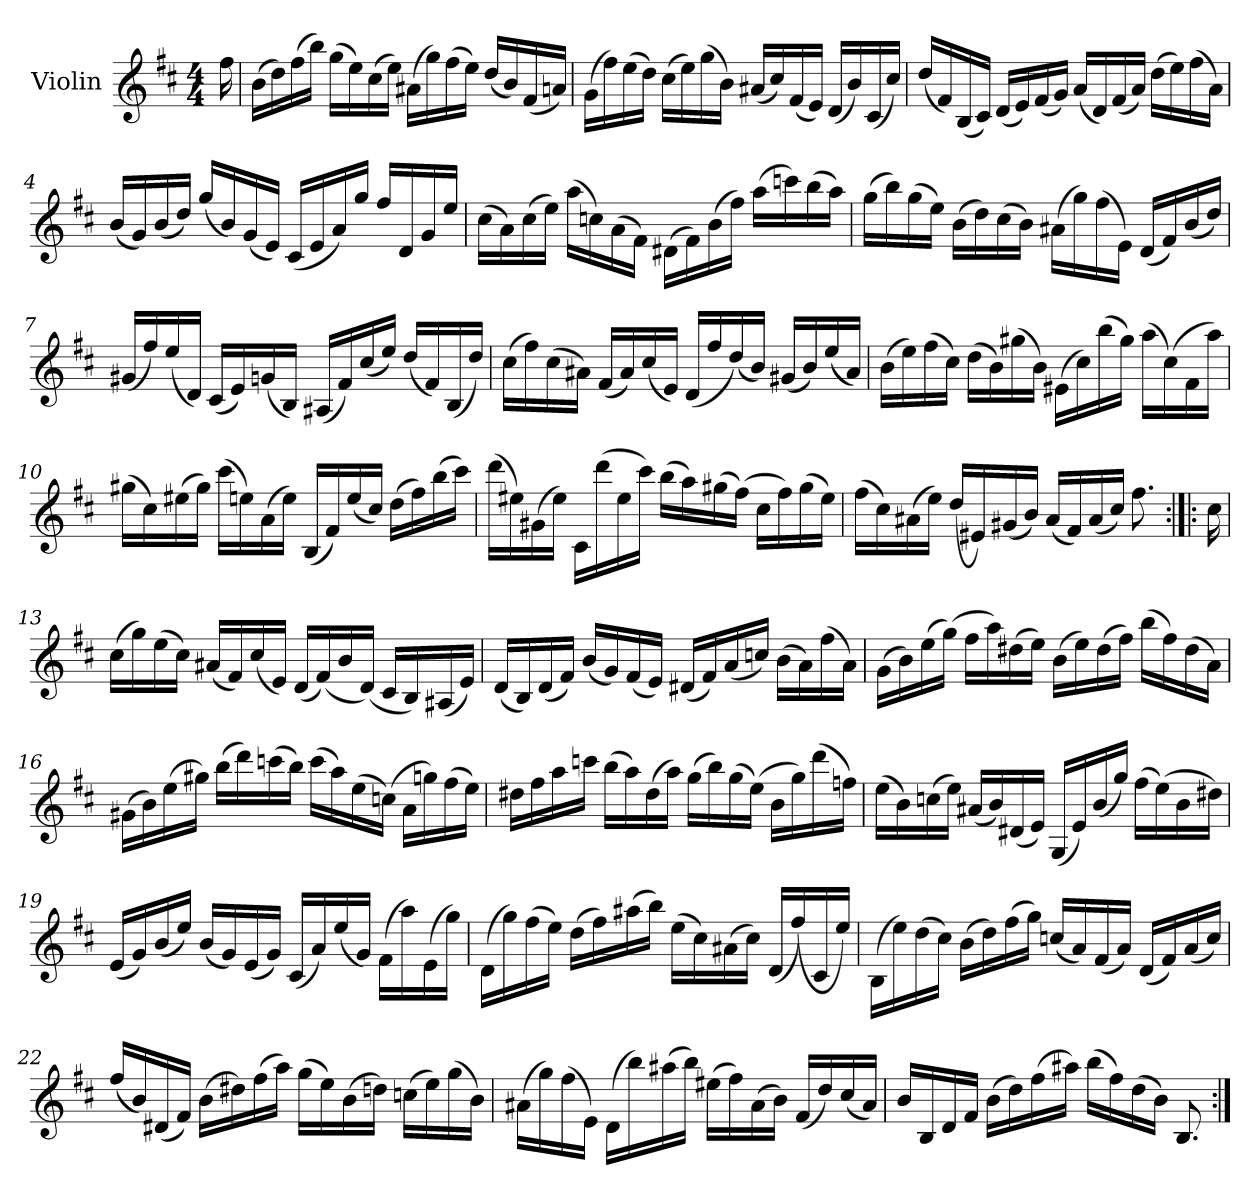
**kern
*part1
*staff1
*I"Violin
*I'Vln
*clefG2
*k[f#c#]
*M4/4
*MM64
=
16ff#\
=1
(16b\LL
16dd\)
(16ff#\
16bb\JJ)
(16gg\LL
16ee\)
(16cc#\
16ee\JJ)
(16a#X\LL
16gg\)
(16ff#\
16ee\JJ)
(16dd/LL
16b/)
(16f#/
16an/JJ)
=2
(16g\LL
16ff#\)
(16ee\
16dd\JJ)
(16cc#\LL
16ee\)
(16gg\
16b\JJ)
(16a#X/LL
16cc#/)
(16f#/
16e/JJ)
(16d/LL
16b/)
(16c#/
16cc#/JJ)
=3
(16dd/LL
16f#/)
(16B/
16c#/JJ)
(16d/LL
16e/)
(16f#/
16g/JJ)
(16a/LL
16d/)
(16f#/
16a/JJ)
(16dd\LL
16ee\)
(16ff#\
16a\JJ)
=4
(16b/LL
16g/)
(16b/
16dd/JJ)
(16gg/LL
16b/)
(16g/
16e/JJ)
(16c#/LL
16e/
16a/)
16gg/JJ
16ff#/LL
16d/
16g/
16ee/JJ
=5
(16cc#\LL
16a\)
(16cc#\
16ee\JJ)
(16aa\LL
16ccn\)
(16a\
16f#\JJ)
(16d#X\LL
16f#\)
(16b\
16ff#\JJ)
(16aa\LL
16cccn\)
(16bb\
16aa\JJ)
=6
(16gg\LL
16bb\)
(16gg\
16ee\JJ)
(16b\LL
16dd\)
(16cc#\
16b\JJ)
(16a#X\LL
16gg\)
(16ff#\
16e\JJ)
(16d/LL
16f#/)
(16b/
16dd/JJ)
=7
(16g#X/LL
16ff#/)
(16ee/
16d/JJ)
(16c#/LL
16e/)
(16gn/
16B/JJ)
(16A#X/LL
16f#/)
(16cc#/
16ee/JJ)
(16dd/LL
16f#/)
(16B/
16dd/JJ)
=8
(16cc#\LL
16ff#\)
(16cc#\
16a#X\JJ)
(16f#/LL
16a#/)
(16cc#/
16e/JJ)
(16d/LL
16ff#/
(16dd/)
16b/JJ)
(16g#X/LL
16b/)
(16ee/
16a#/JJ)
=9
(16b\LL
16ee\)
(16ff#\
16cc#\JJ)
(16dd\LL
16b\)
(16gg#X\
16b\JJ)
(16e#X\LL
16cc#\)
(16bb\
16gg#\JJ)
(16aa\LL
(16cc#\)
16f#\
16aa\JJ)
=10
(16gg#X\LL
16cc#\)
(16ee#X\
16gg#\JJ)
(16ccc#\LL
16een\)
(16a\
16ee\JJ)
(16B/LL
16f#/)
(16ee/
16cc#/JJ)
(16dd\LL
16ff#\)
(16bb\
16ccc#\JJ)
=11
(16ddd\LL
16ee#X\)
(16g#X\
16ee#\JJ)
16c#\LL
(16ddd\
16ee#\
16ccc#\JJ)
(16bb\LL
16aa\)
(16gg#X\
(16ff#\JJ)
16cc#\LL
16ff#\)
(16gg#\
16ee#\JJ)
=12
(16ff#\LL
16cc#\)
(16a#X\
16ee\JJ)
(16dd/LL
16e#X/)
(16g#X/
16b/JJ)
(16a#/LL
16f#/)
(16a#/
16cc#/JJ)
8.ff#\
=:|!|:
16cc#\
=13
(16cc#\LL
16gg\)
(16ee\
16cc#\JJ)
(16a#X/LL
16f#/)
(16cc#/
16e/JJ)
(16d/LL
(16f#/)
16b/
(16d/JJ)
16c#/LL
16B/)
(16A#X/
16e/JJ)
=14
(16d/LL
16B/)
(16d/
16f#/JJ)
(16b/LL
16g/)
(16f#/
16e/JJ)
(16d#X/LL
16f#/)
(16a/
16ccn/JJ)
(16b\LL
16a\)
(16ff#\
16a\JJ)
=15
(16g\LL
16b\)
(16ee\
(16gg\JJ)
16ff#\LL
16aa\)
(16dd#X\
16ee\JJ)
(16b\LL
16ee\)
(16dd#\
16ff#\JJ)
(16bb\LL
16ff#\)
(16dd#\
16a\JJ)
=16
(16g#X\LL
16b\)
(16ee\
16gg#X\JJ)
(16bb\LL
16ddd\)
(16cccn\
16bb\JJ)
(16ccc\LL
16aa\)
(16ee\
(16ccn\JJ)
16a\LL
16ggn\)
(16ff#\
16ee\JJ)
=17
16dd#X\LL
16ff#\
16aa\
16cccn\JJ
(16bb\LL
16aa\)
(16dd#\
16aa\JJ)
(16gg\LL
16bb\)
(16gg\
(16ee\JJ)
16b\LL
16gg\)
(16ddd\
16ffn\JJ)
=18
(16ee\LL
16b\)
(16ccn\
16ee\JJ)
(16a#X/LL
16b/)
(16d#X/
16e/JJ)
(16G/LL
16e/)
(16b/
16gg/JJ)
(16ff#\LL
(16ee\)
16b\
16dd#X\JJ)
=19
(16e/LL
16g/)
(16b/
16ee/JJ)
(16b/LL
16g/)
(16e/
16g/JJ)
(16c#/LL
16a/)
(16ee/
16g/JJ)
(16f#\LL
16aa\)
(16e\
16gg\JJ)
=20
(16d\LL
16gg\)
(16ff#\
16ee\JJ)
(16dd\LL
16ff#\)
(16aa#X\
16bb\JJ)
(16ee\LL
16cc#\)
(16a#X\
16cc#\JJ)
(16d/LL
(16ff#/)
16c#/
16ee/JJ)
=21
(16B\LL
16ee\)
(16dd\
16cc#\JJ)
(16b\LL
16dd\)
(16ff#\
16gg\JJ)
(16ccn/LL
16a/)
(16f#/
16a/JJ)
(16d/LL
16f#/)
(16a/
16cc/JJ)
=22
(16ff#/LL
16b/)
(16d#X/
16f#/JJ)
(16b\LL
16dd#X\)
(16ff#\
16aa\JJ)
(16gg\LL
16ee\)
(16b\
16ddn\JJ)
(16ccn\LL
16ee\)
(16gg\
16b\JJ)
=23
(16a#X\LL
16gg\)
(16ff#\
16e\JJ)
(16d\LL
16bb\)
(16aa#X\
16bb\JJ)
(16ee#X\LL
16ff#\)
(16a#\
16b\JJ)
(16f#/LL
16dd/)
(16cc#/
16a#/JJ)
=24
16b/LL
16B/
16d/
16f#/JJ
(16b\LL
16dd\)
(16ff#\
16aa#X\JJ)
(16bb\LL
16ff#\)
(16dd\
16b\JJ)
8.B/
=:|!
*-
